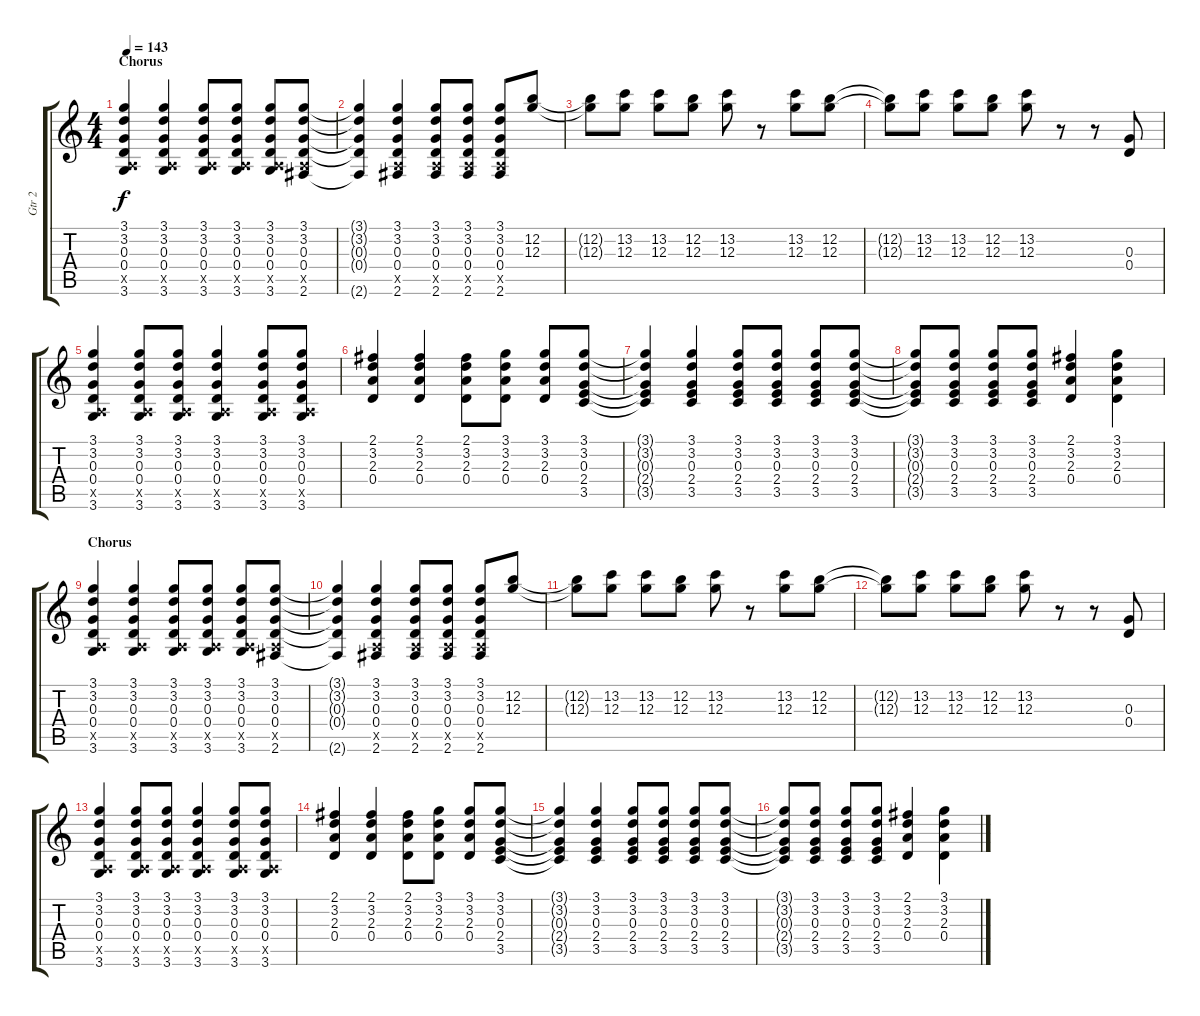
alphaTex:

\track ("Gtr 2" "Gtr 2") {instrument distortionguitar}
\staff {score tabs}
\tuning (E4 B3 G3 D3 A2 E2) {hide}
\ts (4 4)
\section ("" "Chorus")
\tempo 143
\clef g2
\ks c
(3.1 3.2 0.3 0.4 0.5{x} 3.6).4{dy f} (3.1 3.2 0.3 0.4 0.5{x} 3.6).4 (3.1 3.2 0.3 0.4 0.5{x} 3.6).8 (3.1 3.2 0.3 0.4 0.5{x} 3.6).8 (3.1 3.2 0.3 0.4 0.5{x} 3.6).8 (3.1 3.2 0.3 0.4 0.5{x} 2.6).8 |
(3.1{t} 3.2{t} 0.3{t} 0.4{t} 2.6{t}).4 (3.1 3.2 0.3 0.4 0.5{x} 2.6).4 (3.1 3.2 0.3 0.4 0.5{x} 2.6).8 (3.1 3.2 0.3 0.4 0.5{x} 2.6).8 (3.1 3.2 0.3 0.4 0.5{x} 2.6).8 (12.2 12.3).8 |
(12.2{t} 12.3{t}).8 (13.2 12.3).8 (13.2 12.3).8 (12.2 12.3).8 (13.2 12.3).8 r.8 (13.2 12.3).8 (12.2 12.3).8 |
(12.2{t} 12.3{t}).8 (13.2 12.3).8 (13.2 12.3).8 (12.2 12.3).8 (13.2 12.3).8 r.8 r.8 (0.3 0.4).8 |
(3.1 3.2 0.3 0.4 0.5{x} 3.6).4 (3.1 3.2 0.3 0.4 0.5{x} 3.6).8 (3.1 3.2 0.3 0.4 0.5{x} 3.6).8 (3.1 3.2 0.3 0.4 0.5{x} 3.6).4 (3.1 3.2 0.3 0.4 0.5{x} 3.6).8 (3.1 3.2 0.3 0.4 0.5{x} 3.6).8 |
(2.1 3.2 2.3 0.4).4 (2.1 3.2 2.3 0.4).4 (2.1 3.2 2.3 0.4).8 (3.1 3.2 2.3 0.4).8 (3.1 3.2 2.3 0.4).8 (3.1 3.2 0.3 2.4 3.5).8 |
(3.1{t} 3.2{t} 0.3{t} 2.4{t} 3.5{t}).4 (3.1 3.2 0.3 2.4 3.5).4 (3.1 3.2 0.3 2.4 3.5).8 (3.1 3.2 0.3 2.4 3.5).8 (3.1 3.2 0.3 2.4 3.5).8 (3.1 3.2 0.3 2.4 3.5).8 |
(3.1{t} 3.2{t} 0.3{t} 2.4{t} 3.5{t}).8 (3.1 3.2 0.3 2.4 3.5).8 (3.1 3.2 0.3 2.4 3.5).8 (3.1 3.2 0.3 2.4 3.5).8 (2.1 3.2 2.3 0.4).4 (3.1 3.2 2.3 0.4).4 |
\section ("" "Chorus")
(3.1 3.2 0.3 0.4 0.5{x} 3.6).4 (3.1 3.2 0.3 0.4 0.5{x} 3.6).4 (3.1 3.2 0.3 0.4 0.5{x} 3.6).8 (3.1 3.2 0.3 0.4 0.5{x} 3.6).8 (3.1 3.2 0.3 0.4 0.5{x} 3.6).8 (3.1 3.2 0.3 0.4 0.5{x} 2.6).8 |
(3.1{t} 3.2{t} 0.3{t} 0.4{t} 2.6{t}).4 (3.1 3.2 0.3 0.4 0.5{x} 2.6).4 (3.1 3.2 0.3 0.4 0.5{x} 2.6).8 (3.1 3.2 0.3 0.4 0.5{x} 2.6).8 (3.1 3.2 0.3 0.4 0.5{x} 2.6).8 (12.2 12.3).8 |
(12.2{t} 12.3{t}).8 (13.2 12.3).8 (13.2 12.3).8 (12.2 12.3).8 (13.2 12.3).8 r.8 (13.2 12.3).8 (12.2 12.3).8 |
(12.2{t} 12.3{t}).8 (13.2 12.3).8 (13.2 12.3).8 (12.2 12.3).8 (13.2 12.3).8 r.8 r.8 (0.3 0.4).8 |
(3.1 3.2 0.3 0.4 0.5{x} 3.6).4 (3.1 3.2 0.3 0.4 0.5{x} 3.6).8 (3.1 3.2 0.3 0.4 0.5{x} 3.6).8 (3.1 3.2 0.3 0.4 0.5{x} 3.6).4 (3.1 3.2 0.3 0.4 0.5{x} 3.6).8 (3.1 3.2 0.3 0.4 0.5{x} 3.6).8 |
(2.1 3.2 2.3 0.4).4 (2.1 3.2 2.3 0.4).4 (2.1 3.2 2.3 0.4).8 (3.1 3.2 2.3 0.4).8 (3.1 3.2 2.3 0.4).8 (3.1 3.2 0.3 2.4 3.5).8 |
(3.1{t} 3.2{t} 0.3{t} 2.4{t} 3.5{t}).4 (3.1 3.2 0.3 2.4 3.5).4 (3.1 3.2 0.3 2.4 3.5).8 (3.1 3.2 0.3 2.4 3.5).8 (3.1 3.2 0.3 2.4 3.5).8 (3.1 3.2 0.3 2.4 3.5).8 |
(3.1{t} 3.2{t} 0.3{t} 2.4{t} 3.5{t}).8 (3.1 3.2 0.3 2.4 3.5).8 (3.1 3.2 0.3 2.4 3.5).8 (3.1 3.2 0.3 2.4 3.5).8 (2.1 3.2 2.3 0.4).4 (3.1 3.2 2.3 0.4).4
